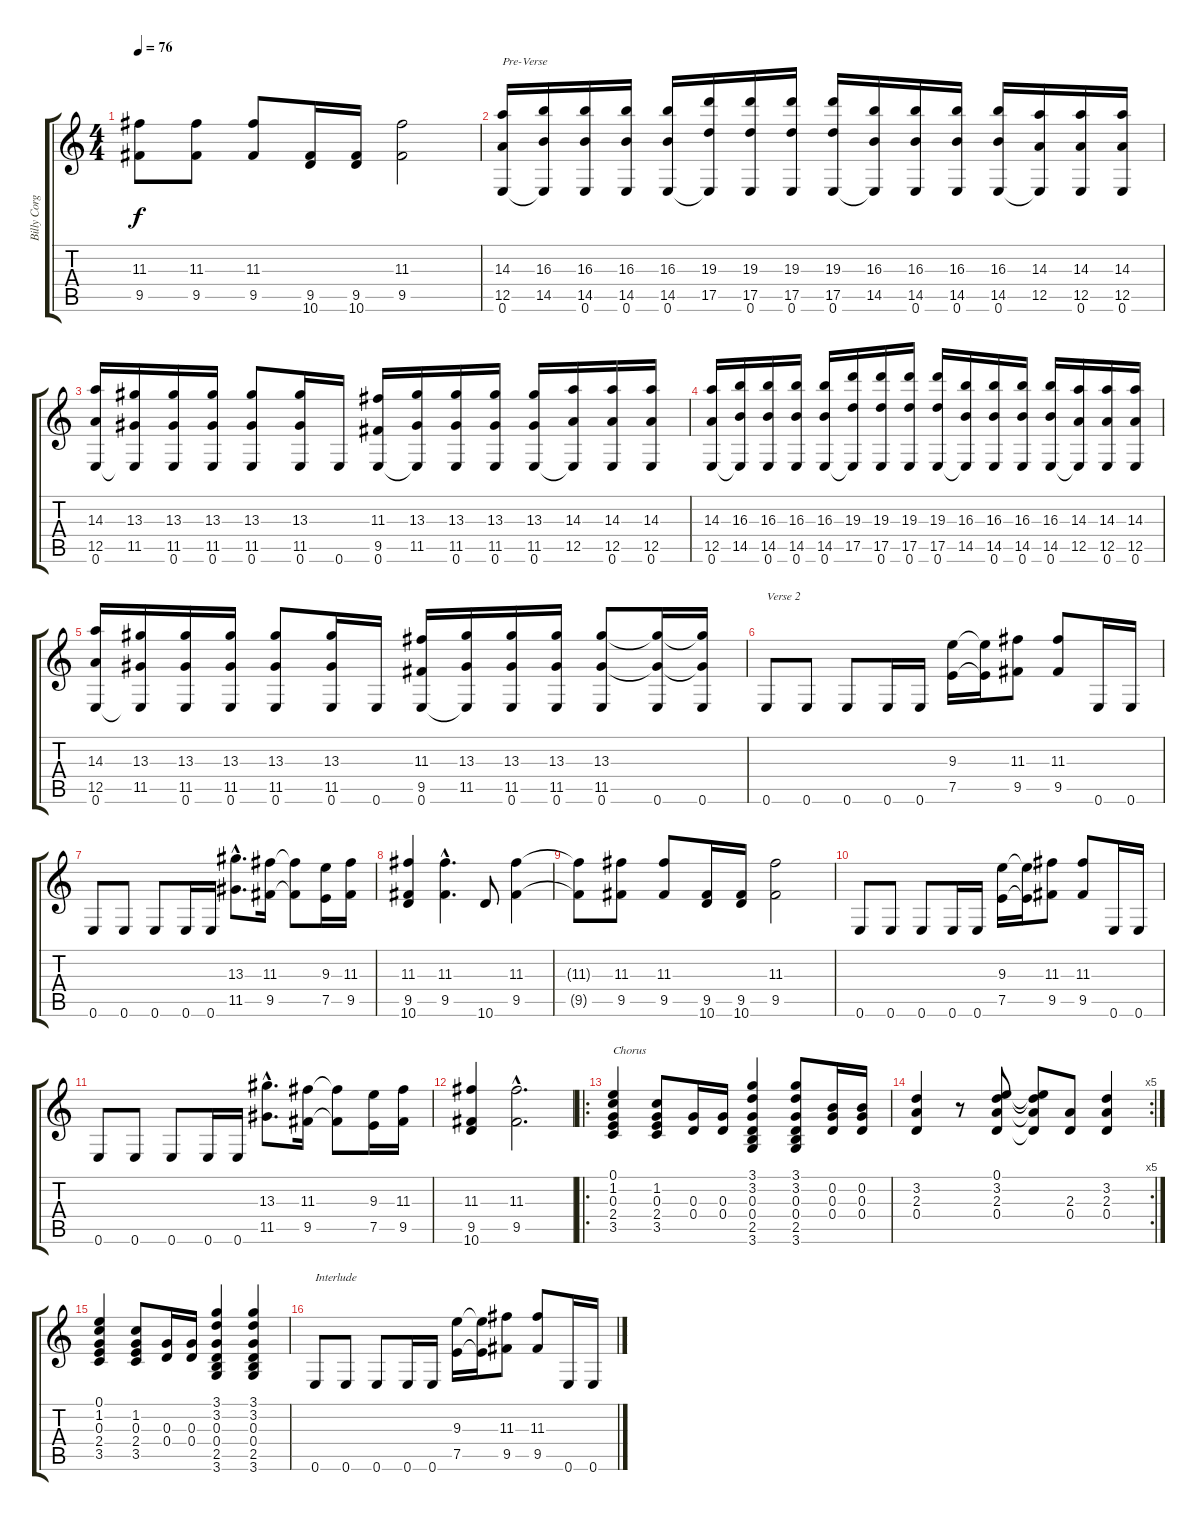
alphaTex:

\track ("Billy Corgan" "Billy Corg") {instrument electricguitarclean}
\staff {score tabs}
\tuning (E4 B3 G3 D3 A2 E2) {hide}
\ts (4 4)
\tempo 76
\clef g2
\ks c
(11.3{t} 9.5{t}).8{dy f} (11.3 9.5).8 (11.3 9.5).8 (9.5 10.6).16 (9.5 10.6).16 (11.3 9.5).2 |
(14.3 12.5 0.6).16{txt "Pre-Verse"} (16.3 14.5 0.6{t}).16 (16.3 14.5 0.6).16 (16.3 14.5 0.6).16 (16.3 14.5 0.6).16 (19.3 17.5 0.6{t}).16 (19.3 17.5 0.6).16 (19.3 17.5 0.6).16 (19.3 17.5 0.6).16 (16.3 14.5 0.6{t}).16 (16.3 14.5 0.6).16 (16.3 14.5 0.6).16 (16.3 14.5 0.6).16 (14.3 12.5 0.6{t}).16 (14.3 12.5 0.6).16 (14.3 12.5 0.6).16 |
(14.3 12.5 0.6).16 (13.3 11.5 0.6{t}).16 (13.3 11.5 0.6).16 (13.3 11.5 0.6).16 (13.3 11.5 0.6).8 (13.3 11.5 0.6).16 0.6.16 (11.3 9.5 0.6).16 (13.3 11.5 0.6{t}).16 (13.3 11.5 0.6).16 (13.3 11.5 0.6).16 (13.3 11.5 0.6).16 (14.3 12.5 0.6{t}).16 (14.3 12.5 0.6).16 (14.3 12.5 0.6).16 |
(14.3 12.5 0.6).16 (16.3 14.5 0.6{t}).16 (16.3 14.5 0.6).16 (16.3 14.5 0.6).16 (16.3 14.5 0.6).16 (19.3 17.5 0.6{t}).16 (19.3 17.5 0.6).16 (19.3 17.5 0.6).16 (19.3 17.5 0.6).16 (16.3 14.5 0.6{t}).16 (16.3 14.5 0.6).16 (16.3 14.5 0.6).16 (16.3 14.5 0.6).16 (14.3 12.5 0.6{t}).16 (14.3 12.5 0.6).16 (14.3 12.5 0.6).16 |
(14.3 12.5 0.6).16 (13.3 11.5 0.6{t}).16 (13.3 11.5 0.6).16 (13.3 11.5 0.6).16 (13.3 11.5 0.6).8 (13.3 11.5 0.6).16 0.6.16 (11.3 9.5 0.6).16 (13.3 11.5 0.6{t}).16 (13.3 11.5 0.6).16 (13.3 11.5 0.6).16 (13.3 11.5 0.6).8 (13.3{t} 11.5{t} 0.6).16 (13.3{t} 11.5{t} 0.6).16 |
0.6.8{txt "Verse 2"} 0.6.8 0.6.8 0.6.16 0.6.16 (9.3 7.5).16 (9.3{t} 7.5{t}).16 (11.3 9.5).8 (11.3 9.5).8 0.6.16 0.6.16 |
0.6.8 0.6.8 0.6.8 0.6.16 0.6.16 (13.3{hac} 11.5{hac}).8{d} (11.3 9.5).16 (11.3{t} 9.5{t}).8 (9.3 7.5).16 (11.3 9.5).16 |
(11.3 9.5 10.6).4 (11.3{hac} 9.5{hac}).4{d} 10.6.8 (11.3 9.5).4 |
(11.3{t} 9.5{t}).8 (11.3 9.5).8 (11.3 9.5).8 (9.5 10.6).16 (9.5 10.6).16 (11.3 9.5).2 |
0.6.8 0.6.8 0.6.8 0.6.16 0.6.16 (9.3 7.5).16 (9.3{t} 7.5{t}).16 (11.3 9.5).8 (11.3 9.5).8 0.6.16 0.6.16 |
0.6.8 0.6.8 0.6.8 0.6.16 0.6.16 (13.3{hac} 11.5{hac}).8{d} (11.3 9.5).16 (11.3{t} 9.5{t}).8 (9.3 7.5).16 (11.3 9.5).16 |
(11.3 9.5 10.6).4 (11.3{hac} 9.5{hac}).2{d} |
\ro
(0.1 1.2 0.3 2.4 3.5).4{txt "Chorus"} (1.2 0.3 2.4 3.5).8 (0.3 0.4).16 (0.3 0.4).16 (3.1 3.2 0.3 0.4 2.5 3.6).4 (3.1 3.2 0.3 0.4 2.5 3.6).8 (0.2 0.3 0.4).16 (0.2 0.3 0.4).16 |
\rc 5
(3.2 2.3 0.4).4 r.8 (0.1 3.2 2.3 0.4).8 (0.1{t} 3.2{t} 2.3{t} 0.4{t}).8 (2.3 0.4).8 (3.2 2.3 0.4).4 |
(0.1 1.2 0.3 2.4 3.5).4 (1.2 0.3 2.4 3.5).8 (0.3 0.4).16 (0.3 0.4).16 (3.1 3.2 0.3 0.4 2.5 3.6).4 (3.1 3.2 0.3 0.4 2.5 3.6).4 |
0.6.8{txt "Interlude"} 0.6.8 0.6.8 0.6.16 0.6.16 (9.3 7.5).16 (9.3{t} 7.5{t}).16 (11.3 9.5).8 (11.3 9.5).8 0.6.16 0.6.16
